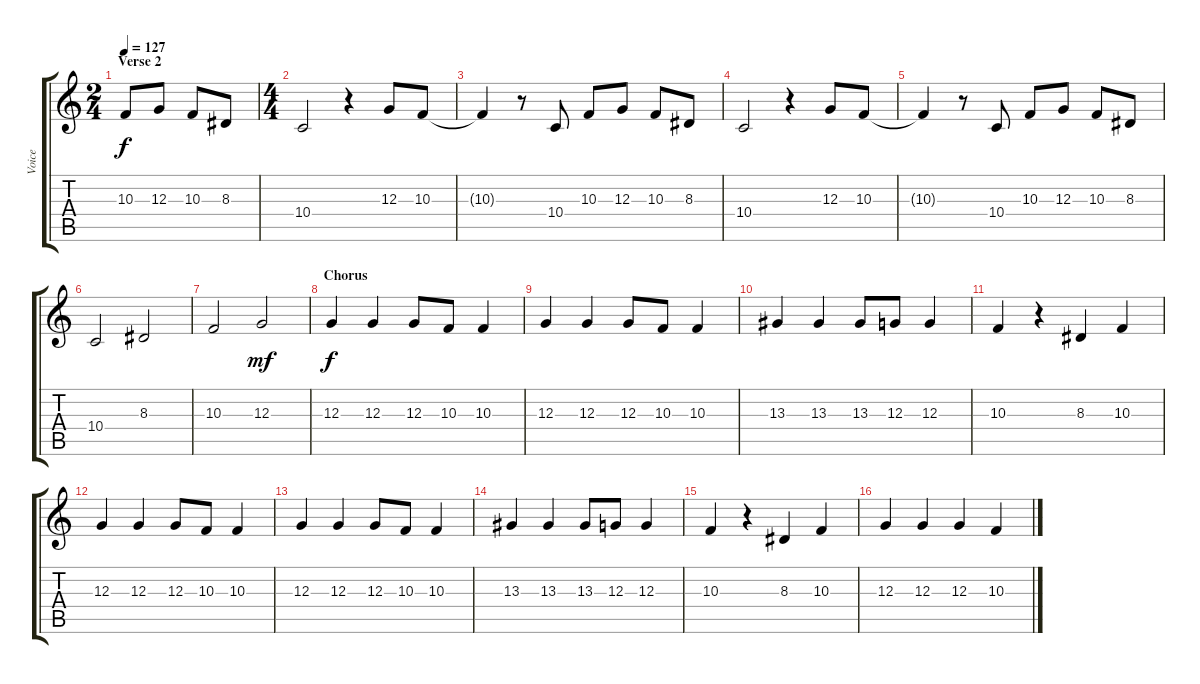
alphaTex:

\track ("Voice" "Voice") {instrument fx4atmosphere}
\staff {score tabs}
\tuning (E4 B3 G3 D3 A2 E2) {hide}
\ts (2 4)
\section ("" "Verse 2")
\tempo 127
\clef g2
\ks c
10.3.8{dy f} 12.3.8 10.3.8 8.3.8 |
\ts (4 4)
10.4.2 r.4 12.3.8 10.3.8 |
10.3{t}.4 r.8 10.4.8 10.3.8 12.3.8 10.3.8 8.3.8 |
10.4.2 r.4 12.3.8 10.3.8 |
10.3{t}.4 r.8 10.4.8 10.3.8 12.3.8 10.3.8 8.3.8 |
10.4.2 8.3.2 |
10.3.2 12.3.2{dy mf} |
\section ("" "Chorus")
12.3.4{dy f} 12.3.4 12.3.8 10.3.8 10.3.4 |
12.3.4 12.3.4 12.3.8 10.3.8 10.3.4 |
13.3.4 13.3.4 13.3.8 12.3.8 12.3.4 |
10.3.4 r.4 8.3.4 10.3.4 |
12.3.4 12.3.4 12.3.8 10.3.8 10.3.4 |
12.3.4 12.3.4 12.3.8 10.3.8 10.3.4 |
13.3.4 13.3.4 13.3.8 12.3.8 12.3.4 |
10.3.4 r.4 8.3.4 10.3.4 |
12.3.4 12.3.4 12.3.4 10.3.4
